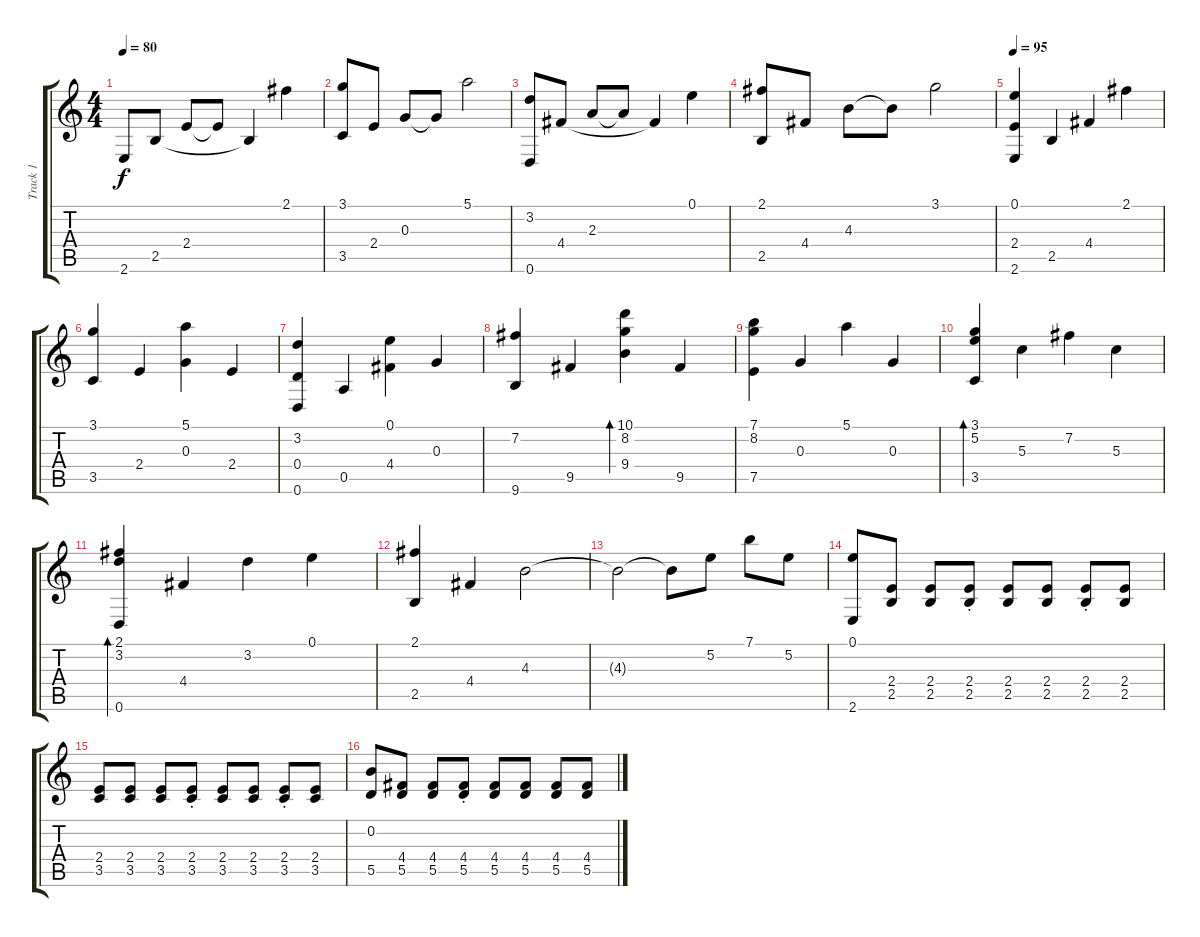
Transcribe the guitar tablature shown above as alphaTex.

\track ("Track 1" "Track 1") {instrument acousticguitarnylon}
\staff {score tabs}
\tuning (E4 B3 G3 D3 A2 D2) {hide}
\ts (4 4)
\tempo 80
\clef g2
\ks c
2.6.8{dy f} 2.5.8 2.4.8 2.4{t}.8 2.5{t}.4 2.1.4 |
(3.1 3.5).8 2.4.8 0.3.8 0.3{t}.8 5.1.2 |
(3.2 0.6).8 4.4.8 2.3.8 2.3{t}.8 4.4{t}.4 0.1.4 |
(2.1 2.5).8 4.4.8 4.3.8 4.3{t}.8 3.1.2 |
\tempo 95
(0.1 2.4 2.6).4 2.5.4 4.4.4 2.1.4 |
(3.1 3.5).4 2.4.4 (5.1 0.3).4 2.4.4 |
(3.2 0.4 0.6).4 0.5.4 (0.1 4.4).4 0.3.4 |
(7.2 9.6).4 9.5.4 (10.1 8.2 9.4).4{bd 60} 9.5.4 |
(7.1 8.2 7.5).4 0.3.4 5.1.4 0.3.4 |
(3.1 5.2 3.5).4{bd 60} 5.3.4 7.2.4 5.3.4 |
(2.1 3.2 0.6).4{bd 60} 4.4.4 3.2.4 0.1.4 |
(2.1 2.5).4 4.4.4 4.3.2 |
4.3{t}.2 4.3{t}.8 5.2.8 7.1.8 5.2.8 |
(0.1 2.6).8 (2.4 2.5).8 (2.4 2.5).8 (2.4{st} 2.5{st}).8 (2.4 2.5).8 (2.4 2.5).8 (2.4{st} 2.5{st}).8 (2.4 2.5).8 |
(2.4 3.5).8 (2.4 3.5).8 (2.4 3.5).8 (2.4{st} 3.5{st}).8 (2.4 3.5).8 (2.4 3.5).8 (2.4{st} 3.5{st}).8 (2.4 3.5).8 |
(0.2 5.5).8 (4.4 5.5).8 (4.4 5.5).8 (4.4{st} 5.5{st}).8 (4.4 5.5).8 (4.4 5.5).8 (4.4 5.5).8 (4.4 5.5).8
